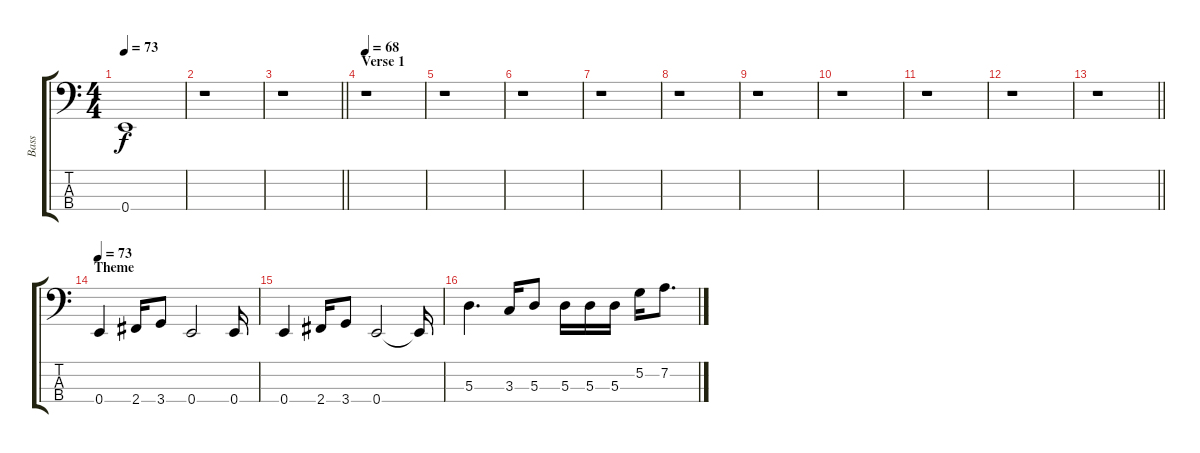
\track ("Bass" "Bass") {instrument electricbassfinger}
\staff {score tabs}
\tuning (G2 D2 A1 E1) {hide}
\ts (4 4)
\tempo 73
\clef f4
\ks c
0.4.1{dy f} |
r.1 |
\barLineRight lightlight
r.1 |
\section ("" "Verse 1")
\tempo 68
r.1 |
r.1 |
r.1 |
r.1 |
r.1 |
r.1 |
r.1 |
r.1 |
r.1 |
\barLineRight lightlight
r.1 |
\section ("" "Theme")
\tempo 73
0.4.4 2.4.16 3.4.8 0.4.2 0.4.16 |
0.4.4 2.4.16 3.4.8 0.4.2 0.4{t}.16 |
5.3.4{d} 3.3.16 5.3.8 5.3.16 5.3.16 5.3.16 5.2.16 7.2.8{d}
